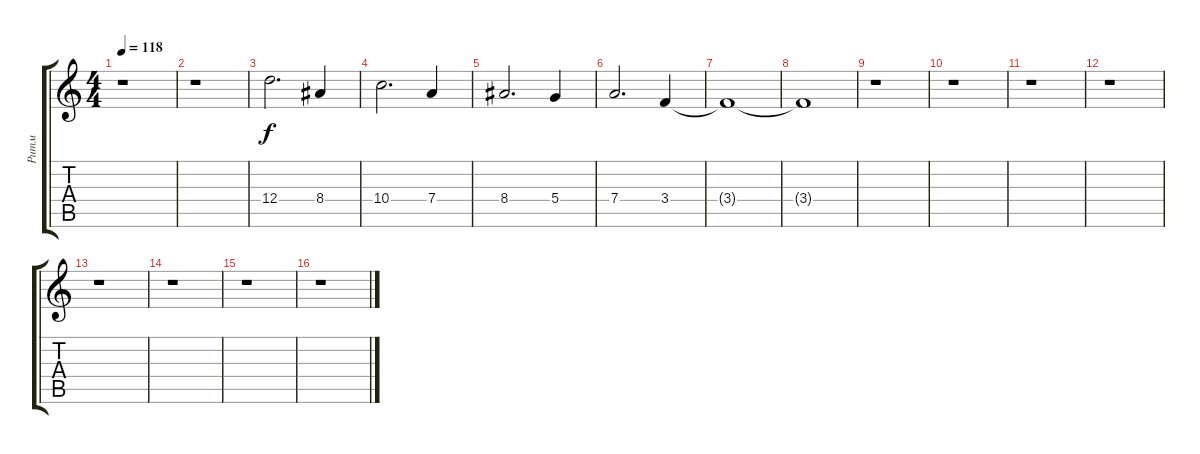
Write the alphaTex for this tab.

\track ("Ритм" "Ритм") {instrument distortionguitar}
\staff {score tabs}
\tuning (E4 B3 G3 D3 A2 E2) {hide}
\ts (4 4)
\tempo 118
\clef g2
\ks c
r.1{dy mp} |
r.1 |
12.4.2{d dy f} 8.4.4 |
10.4.2{d} 7.4.4 |
8.4.2{d} 5.4.4 |
7.4.2{d} 3.4.4 |
3.4{t}.1 |
3.4{t}.1 |
r.1 |
r.1 |
r.1 |
r.1 |
r.1 |
r.1 |
r.1 |
r.1
